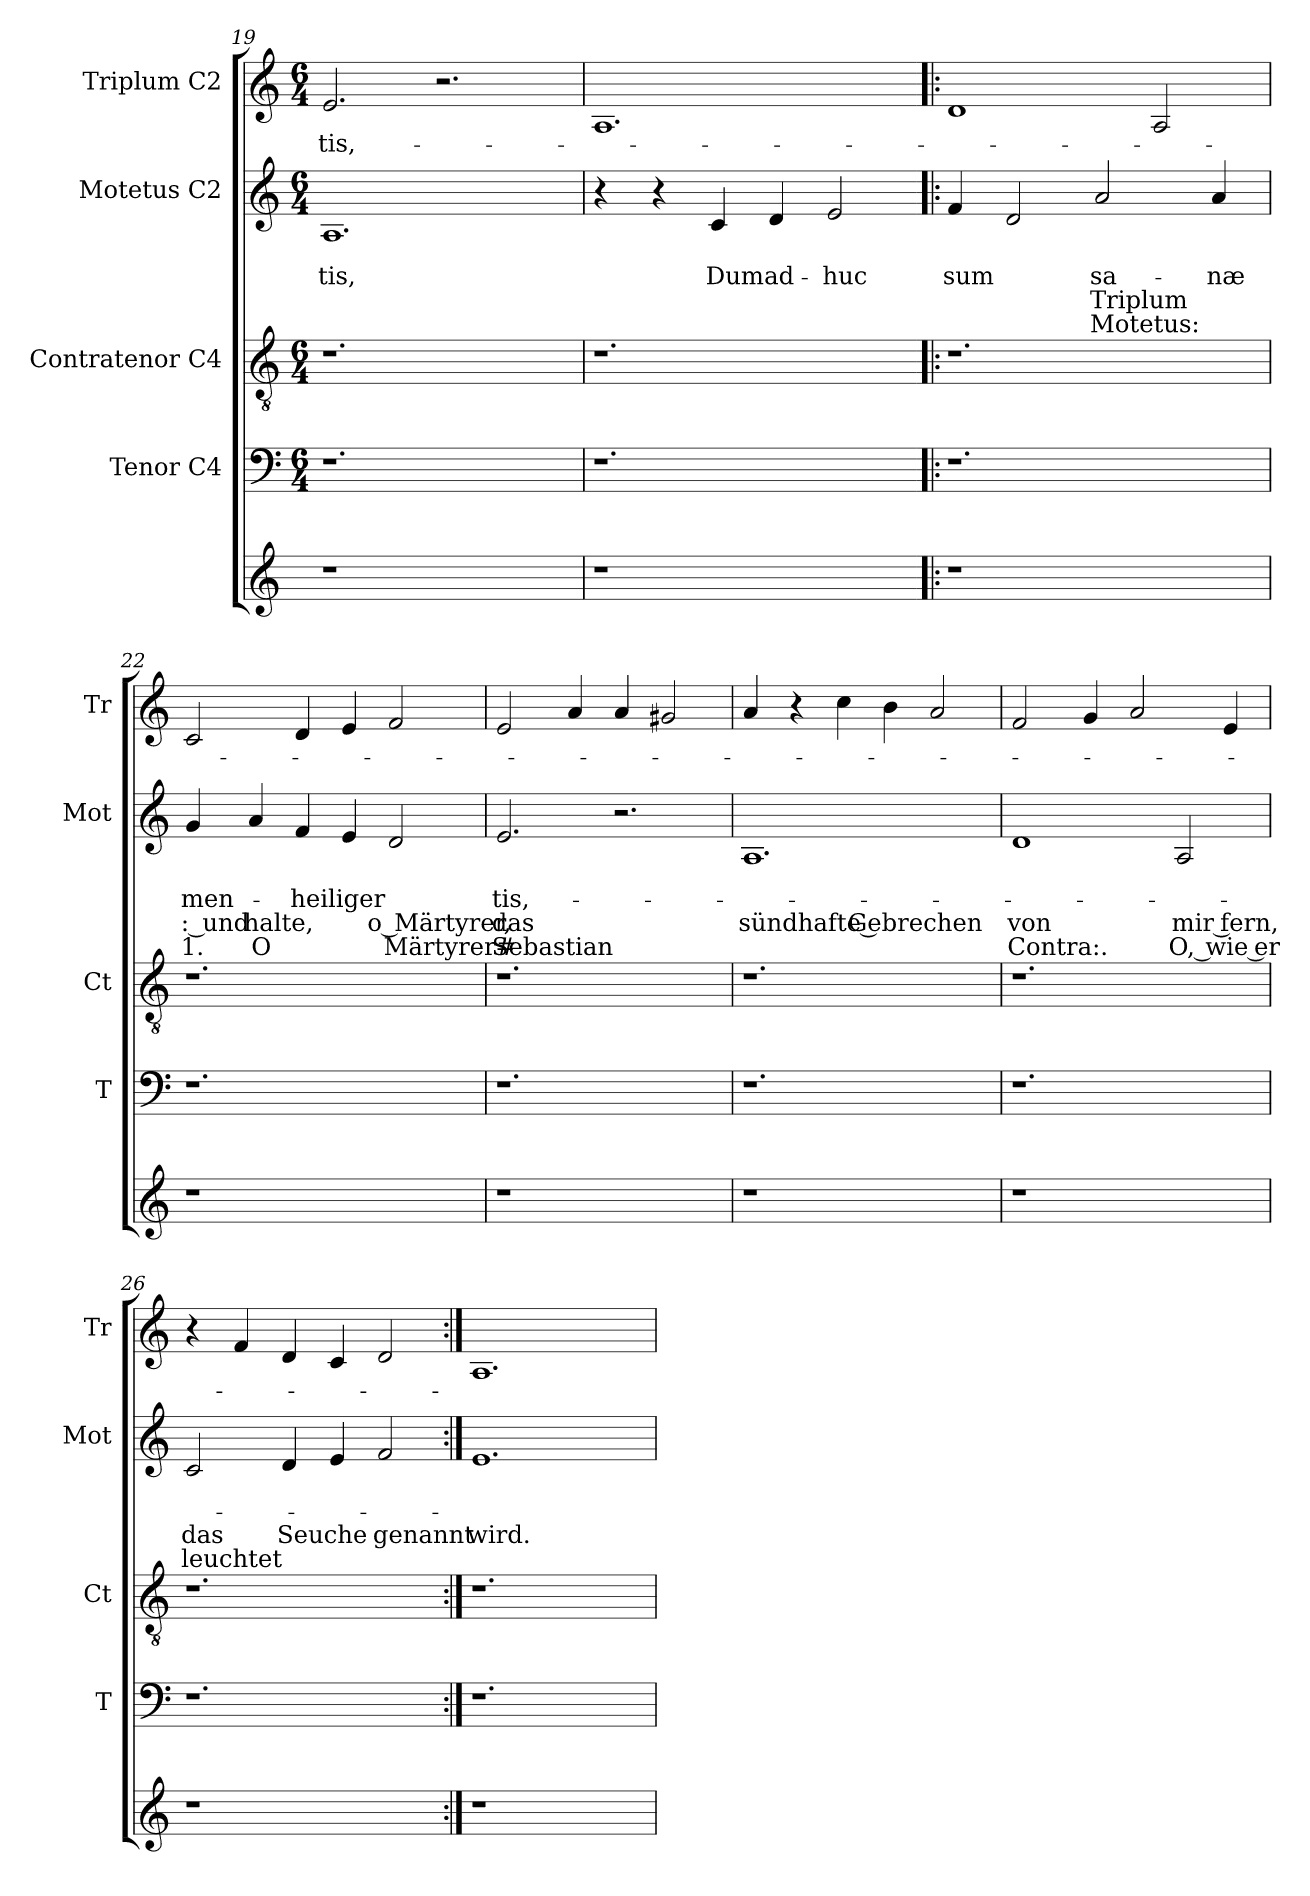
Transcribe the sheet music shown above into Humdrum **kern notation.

**kern	**kern	**kern	**kern	**text	**text	**text	**text	**kern	**text
*part5	*part4	*part3	*part2	*part2	*part2	*part2	*part2	*part1	*part1
*staff5	*staff4	*staff3	*staff2	*staff2	*staff2	*staff2	*staff2	*staff1	*staff1
*	*I"Tenor C4	*I"Contratenor C4	*I"Motetus C2	*	*	*	*	*I"Triplum C2	*
*	*I'T	*I'Ct	*I'Mot	*	*	*	*	*I'Tr	*
*clefG2	*clefF4	*clefGv2	*clefG2	*	*	*	*	*clefG2	*
*k[]	*k[]	*k[]	*k[]	*	*	*	*	*k[]	*
*C:	*C:	*C:	*C:	*	*	*	*	*C:	*
*	*M6/4	*M6/4	*M6/4	*	*	*	*	*M6/4	*
=19	=19	=19	=19	=19	=19	=19	=19	=19	=19
!	!	!	!	!	!LO:LY:b	!	!	!	!LO:LY:b
1r	1.r	1.r	1.A	.	-tis,	.	.	2.e/	-tis,-
.	.	.	.	.	.	.	.	2.r	.
2ryy	.	.	.	.	.	.	.	.	.
=20	=20	=20	=20	=20	=20	=20	=20	=20	=20
1r	1.r	1.r	4r	.	.	.	.	1.A	.
.	.	.	4r	.	.	.	.	.	.
!	!	!	!	!	!LO:LY:b	!	!	!	!
.	.	.	4c/	.	Dum	.	.	.	.
!	!	!	!	!	!LO:LY:b	!	!	!	!
.	.	.	4d/	.	ad-	.	.	.	.
!	!	!	!	!	!LO:LY:b:rj	!	!	!	!
2ryy	.	.	2e/	.	-huc	.	.	.	.
!!LO:LB:g=z
=21!|:	=21!|:	=21!|:	=21!|:	=21!|:	=21!|:	=21!|:	=21!|:	=21!|:	=21!|:
!	!	!	!	!	!LO:LY:b	!	!	!	!
1r	1.r	1.r	4f/	.	sum	.	.	1d	.
.	.	.	2d/	.	.	.	.	.	.
!	!	!	!	!	!LO:LY:b	!LO:LY:b	!LO:LY:b	!	!
.	.	.	2a/	.	sa-	Triplum	Motetus:	.	.
2ryy	.	.	.	.	.	.	.	2A/	.
!	!	!	!	!	!LO:LY:b	!	!	!	!
.	.	.	4a/	.	-næ	.	.	.	.
=22	=22	=22	=22	=22	=22	=22	=22	=22	=22
!	!	!	!	!	!LO:LY:b	!LO:LY:b	!LO:LY:b	!	!
1r	1.r	1.r	4g/	.	men-	: und	1.	2c/	.
!	!	!	!	!	!	!LO:LY:b	!LO:LY:b	!	!
.	.	.	4a/	.	.	halte,	O	.	.
!	!	!	!	!	!LO:LY:b	!	!	!	!
.	.	.	4f/	.	-heiliger	.	.	4d/	.
.	.	.	4e/	.	.	.	.	4e/	.
!	!	!	!	!	!	!LO:LY:b:rj	!LO:LY:b:rj	!	!
2ryy	.	.	2d/	.	.	o Märtyrer,	Märtyrer#	2f/	.
=23	=23	=23	=23	=23	=23	=23	=23	=23	=23
!	!	!	!	!	!LO:LY:b	!LO:LY:b	!LO:LY:b	!	!
1r	1.r	1.r	2.e/	.	tis,-	das	Sebastian	2e/	.
.	.	.	.	.	.	.	.	4a/	.
.	.	.	2.r	.	.	.	.	4a/	.
2ryy	.	.	.	.	.	.	.	2g#/	.
=24	=24	=24	=24	=24	=24	=24	=24	=24	=24
!	!	!	!	!	!	!LO:LY:b	!	!	!
1r	1.r	1.r	1.A	.	.	sündhafte Gebrechen	.	4a/	.
.	.	.	.	.	.	.	.	4r	.
.	.	.	.	.	.	.	.	4cc\	.
.	.	.	.	.	.	.	.	4b\	.
2ryy	.	.	.	.	.	.	.	2a/	.
=25	=25	=25	=25	=25	=25	=25	=25	=25	=25
!	!	!	!	!	!	!LO:LY:b	!LO:LY:b	!	!
1r	1.r	1.r	1d	.	.	von	Contra:.	2f/	.
.	.	.	.	.	.	.	.	4g/	.
.	.	.	.	.	.	.	.	2a/	.
!	!	!	!	!	!	!LO:LY:b:rj	!LO:LY:b:rj	!	!
2ryy	.	.	2A/	.	.	mir fern,	O, wie er	.	.
.	.	.	.	.	.	.	.	4e/	.
=26	=26	=26	=26	=26	=26	=26	=26	=26	=26
!	!	!	!	!	!	!LO:LY:b	!LO:LY:b	!	!
1r	1.r	1.r	2c/	.	.	das	leuchtet	4r	.
.	.	.	.	.	.	.	.	4f/	.
!	!	!	!	!	!	!LO:LY:b	!	!	!
.	.	.	4d/	.	.	Seuche	.	4d/	.
.	.	.	4e/	.	.	.	.	4c/	.
!	!	!	!	!	!	!LO:LY:b	!	!	!
2ryy	.	.	2f/	.	.	genannt	.	2d/	.
=27:|!	=27:|!	=27:|!	=27:|!	=27:|!	=27:|!	=27:|!	=27:|!	=27:|!	=27:|!
!	!	!	!	!	!	!LO:LY:b	!	!	!
1r	1.r	1.r	1.e	.	.	wird.	.	1.A	.
2ryy	.	.	.	.	.	.	.	.	.
=	=	=	=	=	=	=	=	=	=
*-	*-	*-	*-	*-	*-	*-	*-	*-	*-
